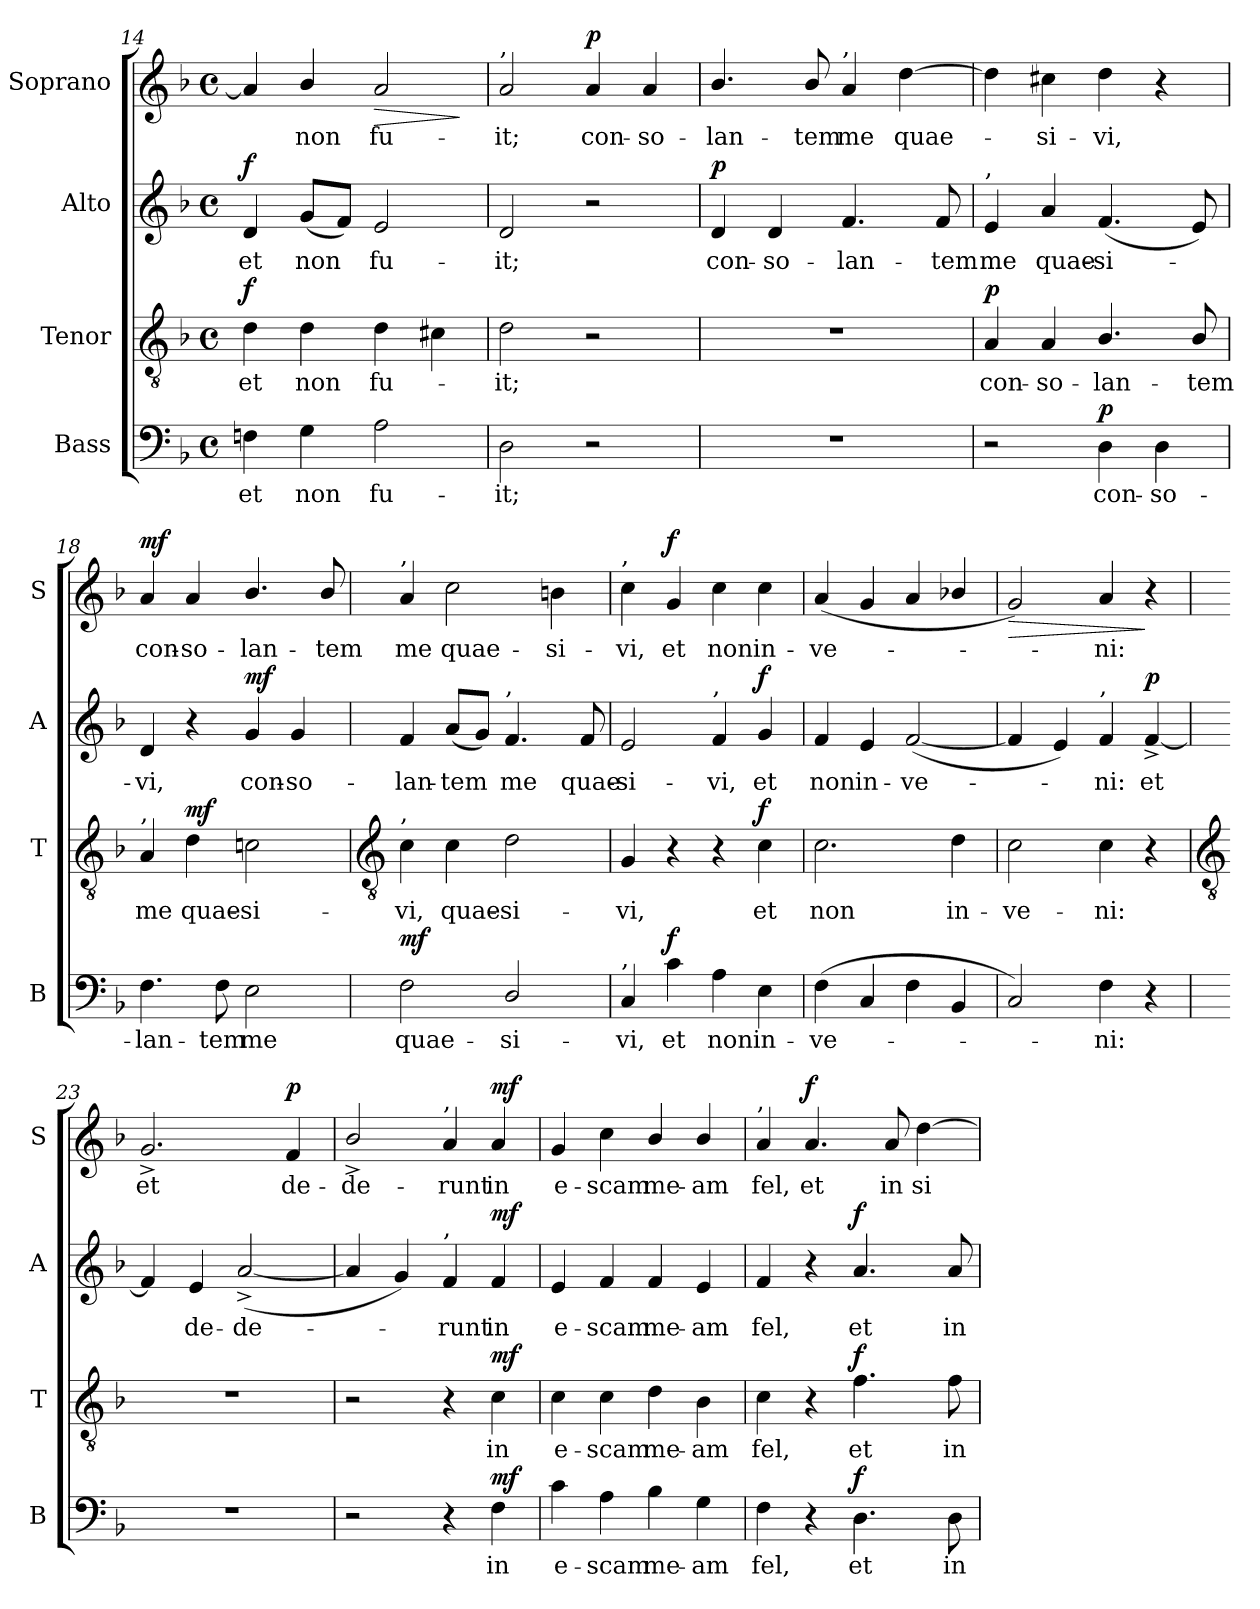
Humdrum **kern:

**kern	**text	**dynam	**kern	**text	**dynam	**kern	**text	**dynam	**kern	**text	**dynam
*part4	*part4	*part4	*part3	*part3	*part3	*part2	*part2	*part2	*part1	*part1	*part1
*staff4	*staff4	*staff4	*staff3	*staff3	*staff3	*staff2	*staff2	*staff2	*staff1	*staff1	*staff1
*I"Bass	*	*	*I"Tenor	*	*	*I"Alto	*	*	*I"Soprano	*	*
*I'B	*	*	*I'T	*	*	*I'A	*	*	*I'S	*	*
!!LO:LB:g=z
*clefF4	*	*	*clefGv2	*	*	*clefG2	*	*	*clefG2	*	*
*k[b-]	*	*	*k[b-]	*	*	*k[b-]	*	*	*k[b-]	*	*
*F:	*	*	*F:	*	*	*F:	*	*	*F:	*	*
*M4/4	*	*	*M4/4	*	*	*M4/4	*	*	*M4/4	*	*
*met(c)	*	*	*met(c)	*	*	*met(c)	*	*	*met(c)	*	*
=14	=14	=14	=14	=14	=14	=14	=14	=14	=14	=14	=14
!	!LO:LY:b	!	!	!LO:LY:b	!LO:DY:b	!	!LO:LY:b	!LO:DY:b	!	!	!
4Fn	et	.	4d	et	f	4d	et	f	4a]	.	.
!	!LO:LY:b	!	!	!LO:LY:b	!	!	!LO:LY:b	!	!	!LO:LY:b	!
4G	non	.	4d	non	.	(<8gL	non	.	4b-/	non	.
.	.	.	.	.	.	8fJ)	.	.	.	.	.
!	!LO:LY:b	!	!	!LO:LY:b	!	!	!LO:LY:b	!	!	!LO:LY:b	!LO:HP:b
2A	fu-	.	4d	fu-	.	2e	fu-	.	2a	fu-	>
.	.	.	4c#X	.	.	.	.	.	.	.	.
.	.	.	.	.	.	.	.	.	.	.	]
=15	=15	=15	=15	=15	=15	=15	=15	=15	=15	=15	=15
!	!	!	!	!	!	!	!	!	!LO:TX:a:t=,	!	!
!	!LO:LY:b	!	!	!LO:LY:b	!	!	!LO:LY:b	!	!	!LO:LY:b	!
2D	-it;	.	2d	it;	.	2d	-it;	.	2a	-it;	.
!	!	!	!	!	!	!	!	!	!	!LO:LY:b	!LO:DY:b
2r	.	.	2r	.	.	2r	.	.	4a	con-	p
!	!	!	!	!	!	!	!	!	!	!LO:LY:b	!
.	.	.	.	.	.	.	.	.	4a	-so-	.
=16	=16	=16	=16	=16	=16	=16	=16	=16	=16	=16	=16
!	!	!	!	!	!	!	!LO:LY:b	!LO:DY:b	!	!LO:LY:b	!
1r	.	.	1r	.	.	4d	con-	p	4.b-/	-lan-	.
!	!	!	!	!	!	!	!LO:LY:b	!	!	!	!
.	.	.	.	.	.	4d	-so-	.	.	.	.
!	!	!	!	!	!	!	!	!	!	!LO:LY:b	!
.	.	.	.	.	.	.	.	.	8b-/	-tem	.
!	!	!	!	!	!	!	!	!	!LO:TX:a:t=,	!	!
!	!	!	!	!	!	!	!LO:LY:b	!	!	!LO:LY:b	!
.	.	.	.	.	.	4.f	-lan-	.	4a	me	.
!	!	!	!	!	!	!	!	!	!	!LO:LY:b	!
.	.	.	.	.	.	.	.	.	[4dd	quae-	.
!	!	!	!	!	!	!	!LO:LY:b	!	!	!	!
.	.	.	.	.	.	8f	-tem	.	.	.	.
=17	=17	=17	=17	=17	=17	=17	=17	=17	=17	=17	=17
!	!	!	!	!	!	!LO:TX:a:t=,	!	!	!	!	!
!	!	!	!	!LO:LY:b	!LO:DY:b	!	!LO:LY:b	!	!	!	!
2r	.	.	4A	con-	p	4e	me	.	4dd]	.	.
!	!	!	!	!LO:LY:b	!	!	!LO:LY:b	!	!	!LO:LY:b	!
.	.	.	4A	-so-	.	4a	quae-	.	4cc#X	si-	.
!	!LO:LY:b	!LO:DY:b	!	!LO:LY:b	!	!	!LO:LY:b	!	!	!LO:LY:b	!
4D	con-	p	4.B-/	-lan-	.	(<4.f	-si-	.	4dd	-vi,	.
!	!LO:LY:b	!	!	!	!	!	!	!	!	!	!
4D	-so-	.	.	.	.	.	.	.	4r	.	.
!	!	!	!	!LO:LY:b	!	!	!	!	!	!	!
.	.	.	8B-/	-tem	.	8e)	.	.	.	.	.
=18	=18	=18	=18	=18	=18	=18	=18	=18	=18	=18	=18
!	!	!	!LO:TX:a:t=,	!	!	!	!	!	!	!	!
!	!LO:LY:b	!	!	!LO:LY:b	!	!	!LO:LY:b	!	!	!LO:LY:b	!LO:DY:b
4.F	-lan-	.	4A	me	.	4d	vi,	.	4a	con-	mf
!	!	!	!	!LO:LY:b	!LO:DY:b	!	!	!	!	!LO:LY:b	!
.	.	.	4d	quae-	mf	4r	.	.	4a	-so-	.
!	!LO:LY:b	!	!	!	!	!	!	!	!	!	!
8F	-tem	.	.	.	.	.	.	.	.	.	.
!	!LO:LY:b	!	!	!LO:LY:b	!	!	!LO:LY:b	!LO:DY:b	!	!LO:LY:b	!
2E	me	.	2cn	-si-	.	4g	con-	mf	4.b-/	-lan-	.
!	!	!	!	!	!	!	!LO:LY:b	!	!	!	!
.	.	.	.	.	.	4g	-so-	.	.	.	.
!	!	!	!	!	!	!	!	!	!	!LO:LY:b	!
.	.	.	.	.	.	.	.	.	8b-/	-tem	.
!!LO:LB:g=z
=19	=19	=19	=19	=19	=19	=19	=19	=19	=19	=19	=19
*	*	*	*clefGv2	*	*	*	*	*	*	*	*
!	!	!	!	!	!	!	!	!	!LO:TX:a:t=,	!	!
!	!	!	!LO:TX:a:t=,	!	!	!	!	!	!	!	!
!	!LO:LY:b	!LO:DY:b	!	!LO:LY:b	!	!	!LO:LY:b	!	!	!LO:LY:b	!
2F	quae-	mf	4c	-vi,	.	4f	-lan-	.	4a	me	.
!	!	!	!	!LO:LY:b	!	!	!LO:LY:b	!	!	!LO:LY:b	!
.	.	.	4c	quae-	.	(<8aL	-tem	.	2cc	quae-	.
.	.	.	.	.	.	8gJ)	.	.	.	.	.
!	!	!	!	!	!	!LO:TX:a:t=,	!	!	!	!	!
!	!LO:LY:b	!	!	!LO:LY:b	!	!	!LO:LY:b	!	!	!	!
2D/	-si-	.	2d	-si-	.	4.f	me	.	.	.	.
!	!	!	!	!	!	!	!	!	!	!LO:LY:b	!
.	.	.	.	.	.	.	.	.	4bn	-si-	.
!	!	!	!	!	!	!	!LO:LY:b	!	!	!	!
.	.	.	.	.	.	8f	quae-	.	.	.	.
=20	=20	=20	=20	=20	=20	=20	=20	=20	=20	=20	=20
!	!	!	!	!	!	!	!	!	!LO:TX:a:t=,	!	!
!LO:TX:a:t=,	!	!	!	!	!	!	!	!	!	!	!
!	!LO:LY:b	!	!	!LO:LY:b	!	!	!LO:LY:b	!	!	!LO:LY:b	!
4C	-vi,	.	4G	-vi,	.	2e	-si-	.	4cc	-vi,	.
!	!LO:LY:b	!LO:DY:b	!	!	!	!	!	!	!	!LO:LY:b	!LO:DY:b
4c	et	f	4r	.	.	.	.	.	4g	et	f
!	!	!	!	!	!	!LO:TX:a:t=,	!	!	!	!	!
!	!LO:LY:b	!	!	!	!	!	!LO:LY:b	!	!	!LO:LY:b	!
4A	non	.	4r	.	.	4f	-vi,	.	4cc	non	.
!	!LO:LY:b	!	!	!LO:LY:b	!LO:DY:b	!	!LO:LY:b	!LO:DY:b	!	!LO:LY:b	!
4E	in-	.	4c	et	f	4g	et	f	4cc	in-	.
=21	=21	=21	=21	=21	=21	=21	=21	=21	=21	=21	=21
!	!LO:LY:b	!	!	!LO:LY:b	!	!	!LO:LY:b	!	!	!LO:LY:b	!
(<4F	-ve-	.	2.c	non	.	4f	non	.	(<4a	-ve-	.
!	!	!	!	!	!	!	!LO:LY:b	!	!	!	!
4C	.	.	.	.	.	4e	in-	.	4g	.	.
!	!	!	!	!	!	!	!LO:LY:b	!	!	!	!
4F	.	.	.	.	.	(<[2f	-ve-	.	4a	.	.
!	!	!	!	!LO:LY:b	!	!	!	!	!	!	!
4BB-	.	.	4d	in-	.	.	.	.	4b-X/	.	.
=22	=22	=22	=22	=22	=22	=22	=22	=22	=22	=22	=22
!	!	!	!	!LO:LY:b	!	!	!	!	!	!	!LO:HP:b
2C)	.	.	2c	-ve-	.	4f]	.	.	2g)	.	>
.	.	.	.	.	.	4e)	.	.	.	.	.
!	!	!	!	!	!	!LO:TX:a:t=,	!	!	!	!	!
!	!LO:LY:b	!	!	!LO:LY:b	!	!	!LO:LY:b	!	!	!LO:LY:b	!
4F	ni:	.	4c	-ni:	.	4f	ni:	.	4a	ni:	.
!	!	!	!	!	!	!	!LO:LY:b	!LO:DY:b	!	!	!
4r	.	.	4r	.	.	[4f^	et	p	4r	.	]
!!LO:LB:g=z
=23	=23	=23	=23	=23	=23	=23	=23	=23	=23	=23	=23
*	*	*	*clefGv2	*	*	*	*	*	*	*	*
!	!	!	!	!	!	!	!	!	!	!LO:LY:b	!
1r	.	.	1r	.	.	4f]	.	.	2.g^	et	.
!	!	!	!	!	!	!	!LO:LY:b	!	!	!	!
.	.	.	.	.	.	4e	de-	.	.	.	.
!	!	!	!	!	!	!	!LO:LY:b	!	!	!	!
.	.	.	.	.	.	(<[2a^	-de-	.	.	.	.
!	!	!	!	!	!	!	!	!	!	!LO:LY:b	!LO:DY:b
.	.	.	.	.	.	.	.	.	4f	de-	p
=24	=24	=24	=24	=24	=24	=24	=24	=24	=24	=24	=24
!	!	!	!	!	!	!	!	!	!	!LO:LY:b	!
2r	.	.	2r	.	.	4a]	.	.	2b-^/	-de-	.
.	.	.	.	.	.	4g)	.	.	.	.	.
!	!	!	!	!	!	!	!	!	!LO:TX:a:t=,	!	!
!	!	!	!	!	!	!LO:TX:a:t=,	!	!	!	!	!
!	!	!	!	!	!	!	!LO:LY:b	!	!	!LO:LY:b	!
4r	.	.	4r	.	.	4f	runt	.	4a	-runt	.
!	!LO:LY:b	!LO:DY:b	!	!LO:LY:b	!LO:DY:b	!	!LO:LY:b	!LO:DY:b	!	!LO:LY:b	!LO:DY:b
4F	in	mf	4c	in	mf	4f	in	mf	4a	in	mf
=25	=25	=25	=25	=25	=25	=25	=25	=25	=25	=25	=25
!	!LO:LY:b	!	!	!LO:LY:b	!	!	!LO:LY:b	!	!	!LO:LY:b	!
4c	e-	.	4c	e-	.	4e	e-	.	4g	e-	.
!	!LO:LY:b	!	!	!LO:LY:b	!	!	!LO:LY:b	!	!	!LO:LY:b	!
4A	-scam	.	4c	-scam	.	4f	-scam	.	4cc	-scam	.
!	!LO:LY:b	!	!	!LO:LY:b	!	!	!LO:LY:b	!	!	!LO:LY:b	!
4B-	me-	.	4d	me-	.	4f	me-	.	4b-/	me-	.
!	!LO:LY:b	!	!	!LO:LY:b	!	!	!LO:LY:b	!	!	!LO:LY:b	!
4G	-am	.	4B-	-am	.	4e	-am	.	4b-/	-am	.
=26	=26	=26	=26	=26	=26	=26	=26	=26	=26	=26	=26
!	!	!	!	!	!	!	!	!	!LO:TX:a:t=,	!	!
!	!LO:LY:b	!	!	!LO:LY:b	!	!	!LO:LY:b	!	!	!LO:LY:b	!
4F	fel,	.	4c	fel,	.	4f	fel,	.	4a	fel,	.
!	!	!	!	!	!	!	!	!	!	!LO:LY:b	!LO:DY:b
4r	.	.	4r	.	.	4r	.	.	4.a	et	f
!	!LO:LY:b	!LO:DY:b	!	!LO:LY:b	!LO:DY:b	!	!LO:LY:b	!LO:DY:b	!	!	!
4.D	et	f	4.f	et	f	4.a	et	f	.	.	.
!	!	!	!	!	!	!	!	!	!	!LO:LY:b	!
.	.	.	.	.	.	.	.	.	8a	in	.
!	!	!	!	!	!	!	!	!	!	!LO:LY:b	!
.	.	.	.	.	.	.	.	.	[4dd	si-	.
!	!LO:LY:b	!	!	!LO:LY:b	!	!	!LO:LY:b	!	!	!	!
8D	in	.	8f	in	.	8a	in	.	.	.	.
=	=	=	=	=	=	=	=	=	=	=	=
*-	*-	*-	*-	*-	*-	*-	*-	*-	*-	*-	*-
